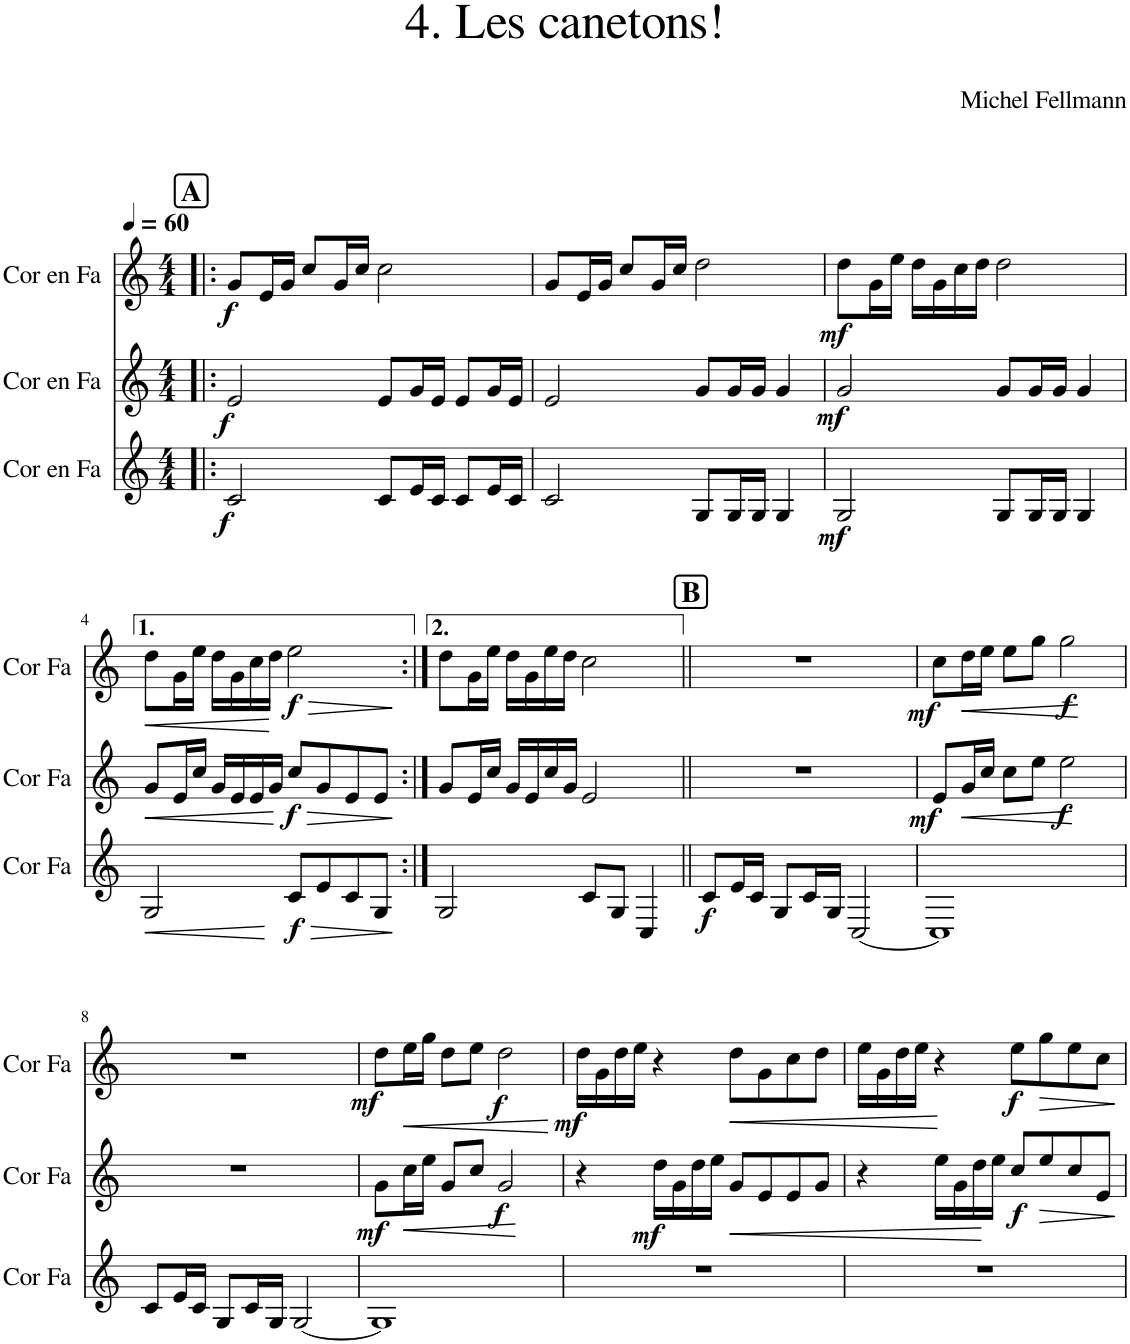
**kern	**dynam	**kern	**dynam	**kern	**dynam
*part3	*part3	*part2	*part2	*part1	*part1
*staff3	*staff3	*staff2	*staff2	*staff1	*staff1
*I"Cor en Fa	*	*I"Cor en Fa	*	*I"Cor en Fa	*
*I'Cor Fa	*	*I'Cor Fa	*	*I'Cor Fa	*
*clefG2	*	*clefG2	*	*clefG2	*
*Trd4c7	*	*Trd4c7	*	*Trd4c7	*
*k[]	*	*k[]	*	*k[]	*
*M4/4	*	*M4/4	*	*M4/4	*
*MM60	*	*MM60	*	*MM60	*
!!LO:REH:place=s1:a:B:cj:fs=14:t=A
=1!|:	=1!|:	=1!|:	=1!|:	=1!|:	=1!|:
!	!LO:DY:b	!	!LO:DY:b	!	!LO:DY:b
2c/	f	2e/	f	8g/L	f
.	.	.	.	16e/L	.
.	.	.	.	16g/JJ	.
.	.	.	.	8cc/L	.
.	.	.	.	16g/L	.
.	.	.	.	16cc/JJ	.
8c/L	.	8e/L	.	2cc\	.
16e/L	.	16g/L	.	.	.
16c/JJ	.	16e/JJ	.	.	.
8c/L	.	8e/L	.	.	.
16e/L	.	16g/L	.	.	.
16c/JJ	.	16e/JJ	.	.	.
=2	=2	=2	=2	=2	=2
2c/	.	2e/	.	8g/L	.
.	.	.	.	16e/L	.
.	.	.	.	16g/JJ	.
.	.	.	.	8cc/L	.
.	.	.	.	16g/L	.
.	.	.	.	16cc/JJ	.
8G/L	.	8g/L	.	2dd\	.
16G/L	.	16g/L	.	.	.
16G/JJ	.	16g/JJ	.	.	.
4G/	.	4g/	.	.	.
=3	=3	=3	=3	=3	=3
!	!LO:DY:b	!	!LO:DY:b	!	!LO:DY:b
2G/	mf	2g/	mf	8dd\L	mf
.	.	.	.	16g\L	.
.	.	.	.	16ee\JJ	.
.	.	.	.	16dd\LL	.
.	.	.	.	16g\	.
.	.	.	.	16cc\	.
.	.	.	.	16dd\JJ	.
8G/L	.	8g/L	.	2dd\	.
16G/L	.	16g/L	.	.	.
16G/JJ	.	16g/JJ	.	.	.
4G/	.	4g/	.	.	.
!!LO:LB:g=z
=4	=4	=4	=4	=4	=4
!	!LO:HP:b	!	!LO:HP:b	!	!LO:HP:b
2G/	<	8g/L	<	8dd\L	<
.	.	16e/L	.	16g\L	.
.	.	16cc/JJ	.	16ee\JJ	.
.	.	16g/LL	.	16dd\LL	.
.	.	16e/	.	16g\	.
.	.	16e/	.	16cc\	.
.	.	16g/JJ	.	16dd\JJ	.
!	!LO:HP:b	!	!LO:HP:b	!	!LO:HP:b
!	!LO:DY:n=1:b	!	!LO:DY:n=1:b	!	!LO:DY:n=1:b
8c/L	> f	8cc/L	> f	2ee\	> f
8e/	.	8g/	.	.	.
8c/	.	8e/	.	.	.
8G/J	.	8e/J	.	.	.
.	[ ]	.	[ ]	.	[ ]
=5:|!	=5:|!	=5:|!	=5:|!	=5:|!	=5:|!
2G/	.	8g/L	.	8dd\L	.
.	.	16e/L	.	16g\L	.
.	.	16cc/JJ	.	16ee\JJ	.
.	.	16g/LL	.	16dd\LL	.
.	.	16e/	.	16g\	.
.	.	16cc/	.	16ee\	.
.	.	16g/JJ	.	16dd\JJ	.
8c/L	.	2e/	.	2cc\	.
8G/J	.	.	.	.	.
4C/	.	.	.	.	.
!!LO:REH:place=s1:a:B:cj:fs=14:t=B
=6||	=6||	=6||	=6||	=6||	=6||
!	!LO:DY:b	!	!	!	!
8c/L	f	1r	.	1r	.
16e/L	.	.	.	.	.
16c/JJ	.	.	.	.	.
8G/L	.	.	.	.	.
16c/L	.	.	.	.	.
16G/JJ	.	.	.	.	.
[2C/	.	.	.	.	.
=7	=7	=7	=7	=7	=7
!	!	!	!LO:DY:b	!	!LO:DY:b
1C]	.	8e/L	mf	8cc\L	mf
!	!	!	!LO:HP:b	!	!LO:HP:b
.	.	16g/L	<	16dd\L	<
.	.	16cc/JJ	.	16ee\JJ	.
.	.	8cc\L	.	8ee\L	.
.	.	8ee\J	.	8gg\J	.
!	!	!	!LO:DY:b	!	!LO:DY:b
.	.	2ee\	f	2gg\	f
.	.	.	[	.	[
!!LO:LB:g=z
=8	=8	=8	=8	=8	=8
8c/L	.	1r	.	1r	.
16e/L	.	.	.	.	.
16c/JJ	.	.	.	.	.
8G/L	.	.	.	.	.
16c/L	.	.	.	.	.
16G/JJ	.	.	.	.	.
[2G/	.	.	.	.	.
=9	=9	=9	=9	=9	=9
!	!	!	!LO:DY:b	!	!LO:DY:b
1G]	.	8g\L	mf	8dd\L	mf
!	!	!	!LO:HP:b	!	!LO:HP:b
.	.	16cc\L	<	16ee\L	<
.	.	16ee\JJ	.	16gg\JJ	.
.	.	8g/L	.	8dd\L	.
.	.	8cc/J	.	8ee\J	.
!	!	!	!LO:DY:b	!	!LO:DY:b
.	.	2g/	f	2dd\	f
.	.	.	[	.	[
=10	=10	=10	=10	=10	=10
!	!	!	!	!	!LO:DY:b
1r	.	4r	.	16dd\LL	mf
.	.	.	.	16g\	.
.	.	.	.	16dd\	.
.	.	.	.	16ee\JJ	.
!	!	!	!LO:DY:b	!	!
.	.	16dd\LL	mf	4r	.
.	.	16g\	.	.	.
.	.	16dd\	.	.	.
.	.	16ee\JJ	.	.	.
!	!	!	!LO:HP:b	!	!LO:HP:b
.	.	8g/L	<	8dd\L	<
.	.	8e/	.	8g\	.
.	.	8e/	.	8cc\	.
.	.	8g/J	.	8dd\J	.
.	.	.	[	.	[
=11	=11	=11	=11	=11	=11
1r	.	4r	.	16ee\LL	.
.	.	.	.	16g\	.
.	.	.	.	16dd\	.
.	.	.	.	16ee\JJ	.
.	.	16ee\LL	.	4r	.
.	.	16g\	.	.	.
.	.	16dd\	.	.	.
.	.	16ee\JJ	.	.	.
!	!	!	!LO:DY:b	!	!LO:DY:b
.	.	8cc/L	f	8ee\L	f
!	!	!	!LO:HP:b	!	!LO:HP:b
.	.	8ee/	>	8gg\	>
.	.	8cc/	.	8ee\	.
.	.	8e/J	.	8cc\J	.
.	.	.	]	.	]
=	=	=	=	=	=
*-	*-	*-	*-	*-	*-
